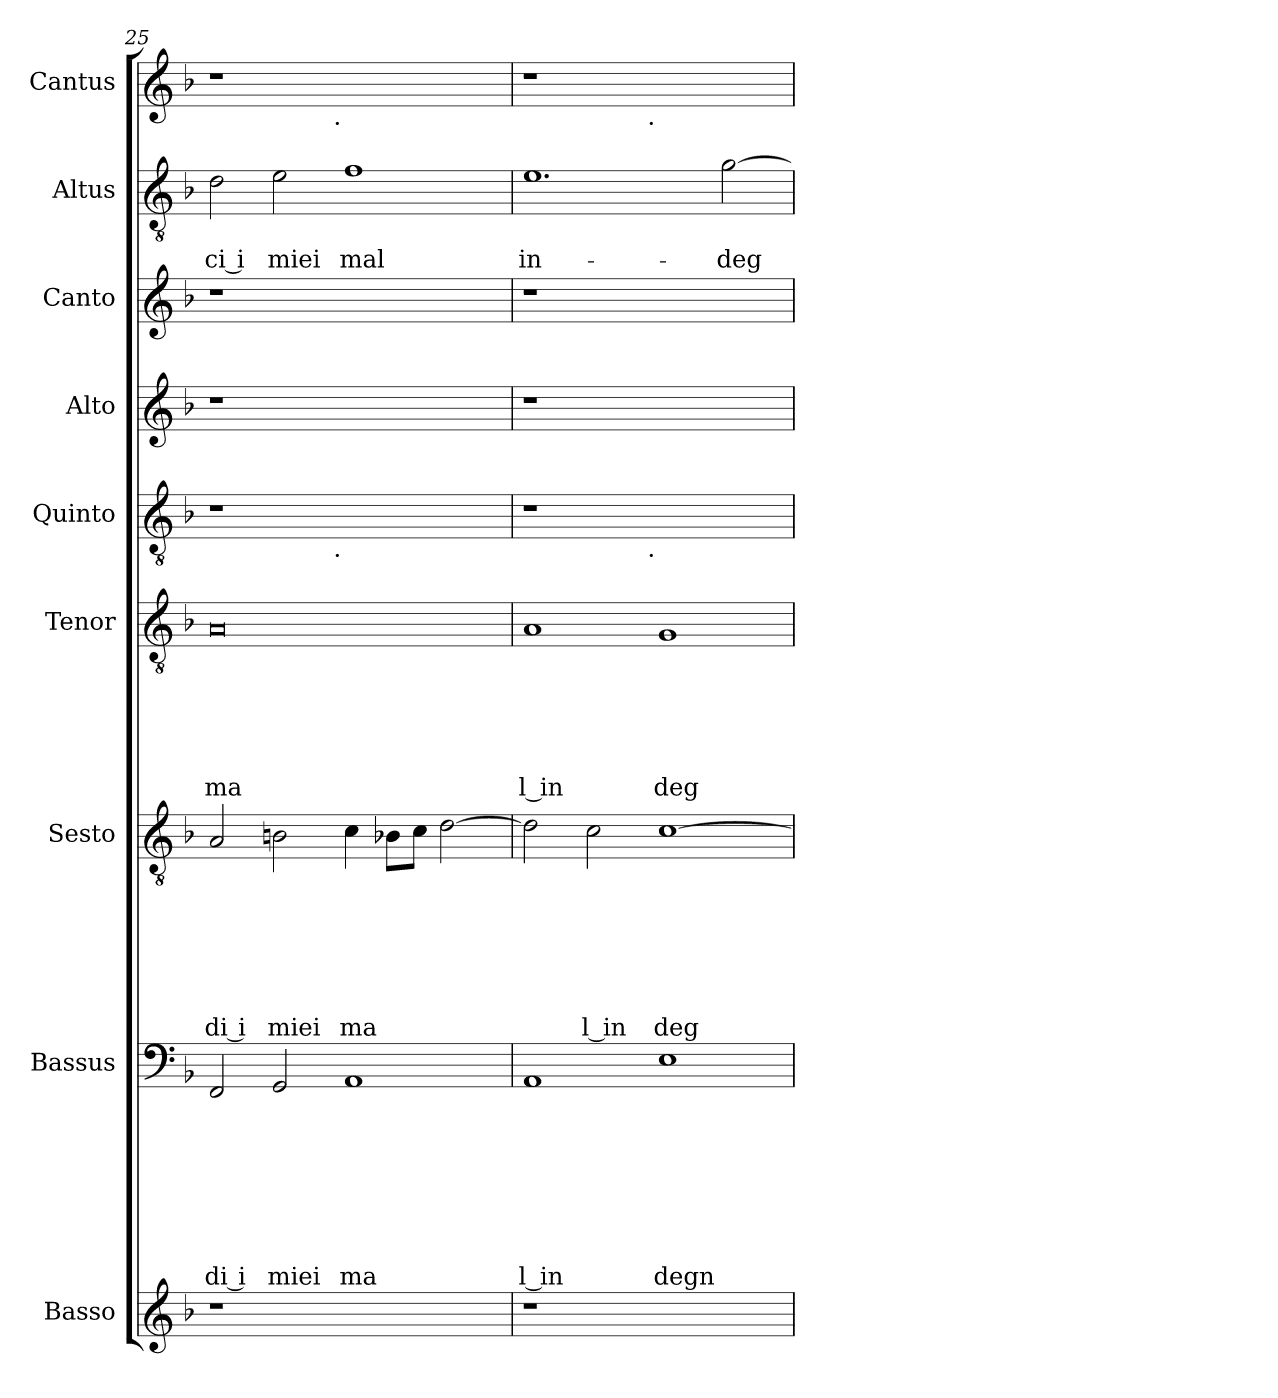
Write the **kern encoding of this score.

**kern	**kern	**text	**text	**text	**text	**text	**text	**text	**text	**kern	**text	**text	**text	**text	**text	**text	**text	**kern	**text	**text	**text	**text	**text	**text	**kern	**kern	**kern	**kern	**text	**text	**kern
*part9	*part8	*part8	*part8	*part8	*part8	*part8	*part8	*part8	*part8	*part7	*part7	*part7	*part7	*part7	*part7	*part7	*part7	*part6	*part6	*part6	*part6	*part6	*part6	*part6	*part5	*part4	*part3	*part2	*part2	*part2	*part1
*staff9	*staff8	*staff8	*staff8	*staff8	*staff8	*staff8	*staff8	*staff8	*staff8	*staff7	*staff7	*staff7	*staff7	*staff7	*staff7	*staff7	*staff7	*staff6	*staff6	*staff6	*staff6	*staff6	*staff6	*staff6	*staff5	*staff4	*staff3	*staff2	*staff2	*staff2	*staff1
*I"Basso	*I"Bassus	*	*	*	*	*	*	*	*	*I"Sesto	*	*	*	*	*	*	*	*I"Tenor	*	*	*	*	*	*	*I"Quinto	*I"Alto	*I"Canto	*I"Altus	*	*	*I"Cantus
*	*	*	*	*	*	*	*	*	*	*I'Sesto	*	*	*	*	*	*	*	*I'Tenor	*	*	*	*	*	*	*I'Quinto	*I'Alto	*I'Canto	*I'Altus	*	*	*I'Cantus
*clefG2	*clefF4	*	*	*	*	*	*	*	*	*clefGv2	*	*	*	*	*	*	*	*clefGv2	*	*	*	*	*	*	*clefGv2	*clefG2	*clefG2	*clefGv2	*	*	*clefG2
*k[b-]	*k[b-]	*	*	*	*	*	*	*	*	*k[b-]	*	*	*	*	*	*	*	*k[b-]	*	*	*	*	*	*	*k[b-]	*k[b-]	*k[b-]	*k[b-]	*	*	*k[b-]
*F:	*F:	*	*	*	*	*	*	*	*	*F:	*	*	*	*	*	*	*	*F:	*	*	*	*	*	*	*F:	*F:	*F:	*F:	*	*	*F:
=25	=25	=25	=25	=25	=25	=25	=25	=25	=25	=25	=25	=25	=25	=25	=25	=25	=25	=25	=25	=25	=25	=25	=25	=25	=25	=25	=25	=25	=25	=25	=25
!	!	!	!	!	!	!	!	!	!LO:LY:b:rj	!	!	!	!	!	!	!	!LO:LY:b:rj	!	!	!	!	!	!	!LO:LY:b	!	!	!	!	!	!LO:LY:b:rj	!
*	*	*	*	*	*	*	*	*	*	*	*	*	*	*	*	*	*	*	*	*	*	*	*	*	*^	*	*	*	*	*	*^
1r	2FF/	.	.	.	.	.	.	.	di i	2A/	.	.	.	.	.	.	di i	0A	.	.	.	.	.	ma	1r	2ryy	1r	1r	2d\	.	-ci i	1r	2ryy
!	!	!	!	!	!	!	!	!	!LO:LY:b	!	!	!	!	!	!	!	!LO:LY:b	!	!	!	!	!	!	!	!	!	!	!	!	!	!LO:LY:b	!	!
.	2GG/	.	.	.	.	.	.	.	miei	2Bn\	.	.	.	.	.	.	miei	.	.	.	.	.	.	.	.	4...ryy	.	.	2e\	.	miei	.	4...ryy
!	!	!	!	!	!	!	!	!	!	!	!	!	!	!	!	!	!	!	!	!	!	!	!	!	!	!	!	!	!	!	!	!	!LO:TX:b:t=.
!	!	!	!	!	!	!	!	!	!	!	!	!	!	!	!	!	!	!	!	!	!	!	!	!	!	!LO:TX:b:t=.	!	!	!	!	!	!	!
.	.	.	.	.	.	.	.	.	.	.	.	.	.	.	.	.	.	.	.	.	.	.	.	.	.	1ryy	.	.	.	.	.	.	1ryy
!	!	!	!	!	!	!	!	!	!LO:LY:b	!	!	!	!	!	!	!	!LO:LY:b	!	!	!	!	!	!	!	!	!	!	!	!	!	!LO:LY:b	!	!
1ryy	1AA	.	.	.	.	.	.	.	ma	4c\	.	.	.	.	.	.	ma	.	.	.	.	.	.	.	1ryy	.	1ryy	1ryy	1f	.	mal	1ryy	.
.	.	.	.	.	.	.	.	.	.	8B-X\L	.	.	.	.	.	.	.	.	.	.	.	.	.	.	.	.	.	.	.	.	.	.	.
.	.	.	.	.	.	.	.	.	.	8c\J	.	.	.	.	.	.	.	.	.	.	.	.	.	.	.	.	.	.	.	.	.	.	.
.	.	.	.	.	.	.	.	.	.	[>2d\	.	.	.	.	.	.	.	.	.	.	.	.	.	.	.	.	.	.	.	.	.	.	.
.	.	.	.	.	.	.	.	.	.	.	.	.	.	.	.	.	.	.	.	.	.	.	.	.	.	32ryy	.	.	.	.	.	.	32ryy
=26	=26	=26	=26	=26	=26	=26	=26	=26	=26	=26	=26	=26	=26	=26	=26	=26	=26	=26	=26	=26	=26	=26	=26	=26	=26	=26	=26	=26	=26	=26	=26	=26	=26
!	!	!	!	!	!	!	!	!	!LO:LY:b:rj	!	!	!	!	!	!	!	!	!	!	!	!	!	!	!LO:LY:b:rj	!	!	!	!	!	!	!LO:LY:b	!	!
1r	1AA	.	.	.	.	.	.	.	l in	2d\]	.	.	.	.	.	.	.	1A	.	.	.	.	.	l in	1r	2ryy	1r	1r	1.e	.	in-	1r	2ryy
!	!	!	!	!	!	!	!	!	!	!	!	!	!	!	!	!	!LO:LY:b:rj	!	!	!	!	!	!	!	!	!	!	!	!	!	!	!	!
.	.	.	.	.	.	.	.	.	.	2c\	.	.	.	.	.	.	l in	.	.	.	.	.	.	.	.	4...ryy	.	.	.	.	.	.	4...ryy
!	!	!	!	!	!	!	!	!	!	!	!	!	!	!	!	!	!	!	!	!	!	!	!	!	!	!	!	!	!	!	!	!	!LO:TX:b:t=.
!	!	!	!	!	!	!	!	!	!	!	!	!	!	!	!	!	!	!	!	!	!	!	!	!	!	!LO:TX:b:t=.	!	!	!	!	!	!	!
.	.	.	.	.	.	.	.	.	.	.	.	.	.	.	.	.	.	.	.	.	.	.	.	.	.	1ryy	.	.	.	.	.	.	1ryy
!	!	!	!	!	!	!	!	!	!LO:LY:b	!	!	!	!	!	!	!	!LO:LY:b	!	!	!	!	!	!	!LO:LY:b	!	!	!	!	!	!	!	!	!
1ryy	1E	.	.	.	.	.	.	.	degn	[<1c	.	.	.	.	.	.	deg	1G	.	.	.	.	.	deg	1ryy	.	1ryy	1ryy	.	.	.	1ryy	.
!	!	!	!	!	!	!	!	!	!	!	!	!	!	!	!	!	!	!	!	!	!	!	!	!	!	!	!	!	!	!	!LO:LY:b	!	!
.	.	.	.	.	.	.	.	.	.	.	.	.	.	.	.	.	.	.	.	.	.	.	.	.	.	.	.	.	[<2g\	.	-deg-	.	.
.	.	.	.	.	.	.	.	.	.	.	.	.	.	.	.	.	.	.	.	.	.	.	.	.	.	32ryy	.	.	.	.	.	.	32ryy
*	*	*	*	*	*	*	*	*	*	*	*	*	*	*	*	*	*	*	*	*	*	*	*	*	*v	*v	*	*	*	*	*	*v	*v
=	=	=	=	=	=	=	=	=	=	=	=	=	=	=	=	=	=	=	=	=	=	=	=	=	=	=	=	=	=	=	=
*-	*-	*-	*-	*-	*-	*-	*-	*-	*-	*-	*-	*-	*-	*-	*-	*-	*-	*-	*-	*-	*-	*-	*-	*-	*-	*-	*-	*-	*-	*-	*-
